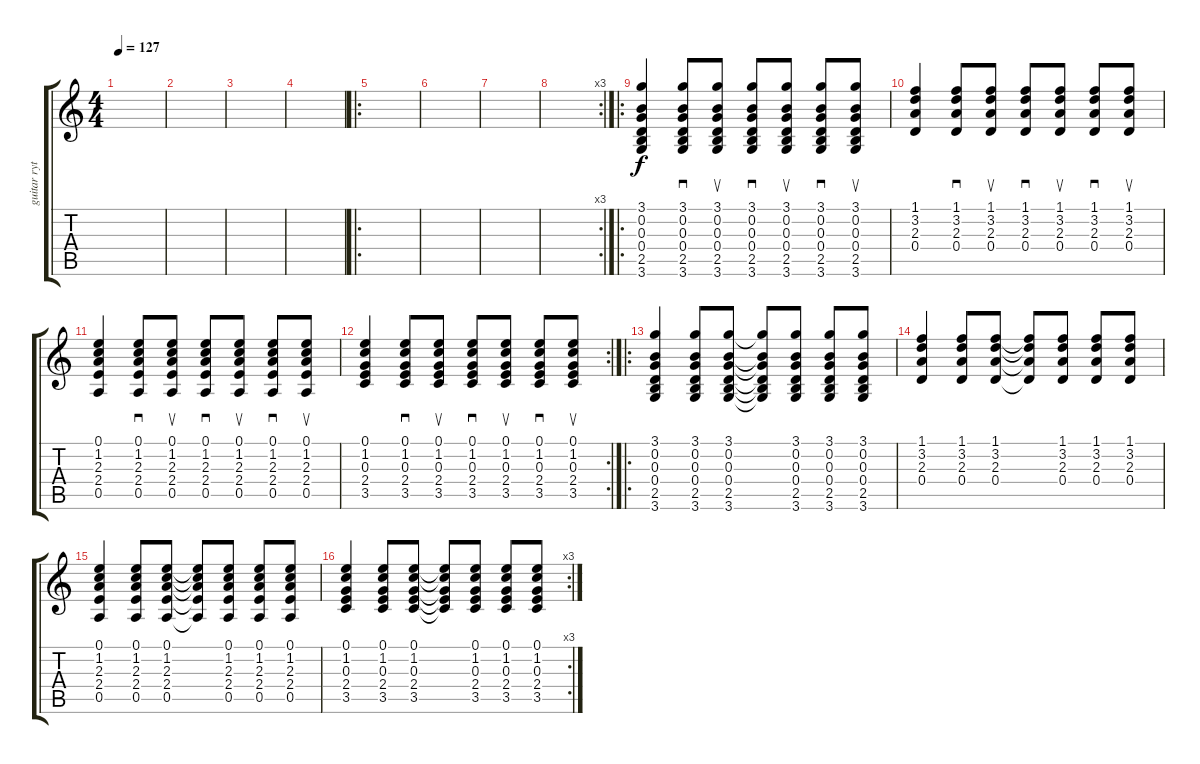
\track ("guitar rythmik" "guitar ryt") {instrument distortionguitar}
\staff {score tabs}
\tuning (E4 B3 G3 D3 A2 E2) {hide}
\ts (4 4)
\tempo 127
\clef g2
\ks c
|
|
|
|
\ro
|
|
|
\rc 3
|
\ro
(3.1 0.2 0.3 0.4 2.5 3.6).4{volume 10 instrument electricguitarclean} (3.1 0.2 0.3 0.4 2.5 3.6).8{sd} (3.1 0.2 0.3 0.4 2.5 3.6).8{su} (3.1 0.2 0.3 0.4 2.5 3.6).8{sd} (3.1 0.2 0.3 0.4 2.5 3.6).8{su} (3.1 0.2 0.3 0.4 2.5 3.6).8{sd} (3.1 0.2 0.3 0.4 2.5 3.6).8{su} |
(1.1 3.2 2.3 0.4).4 (1.1 3.2 2.3 0.4).8{sd} (1.1 3.2 2.3 0.4).8{su} (1.1 3.2 2.3 0.4).8{sd} (1.1 3.2 2.3 0.4).8{su} (1.1 3.2 2.3 0.4).8{sd} (1.1 3.2 2.3 0.4).8{su} |
(0.1 1.2 2.3 2.4 0.5).4 (0.1 1.2 2.3 2.4 0.5).8{sd} (0.1 1.2 2.3 2.4 0.5).8{su} (0.1 1.2 2.3 2.4 0.5).8{sd} (0.1 1.2 2.3 2.4 0.5).8{su} (0.1 1.2 2.3 2.4 0.5).8{sd} (0.1 1.2 2.3 2.4 0.5).8{su} |
\rc 2
(0.1 1.2 0.3 2.4 3.5).4 (0.1 1.2 0.3 2.4 3.5).8{sd} (0.1 1.2 0.3 2.4 3.5).8{su} (0.1 1.2 0.3 2.4 3.5).8{sd} (0.1 1.2 0.3 2.4 3.5).8{su} (0.1 1.2 0.3 2.4 3.5).8{sd} (0.1 1.2 0.3 2.4 3.5).8{su} |
\ro
(3.1 0.2 0.3 0.4 2.5 3.6).4{volume 10 instrument electricguitarclean} (3.1 0.2 0.3 0.4 2.5 3.6).8 (3.1 0.2 0.3 0.4 2.5 3.6).8 (3.1{t} 0.2{t} 0.3{t} 0.4{t} 2.5{t} 3.6{t}).8 (3.1 0.2 0.3 0.4 2.5 3.6).8 (3.1 0.2 0.3 0.4 2.5 3.6).8 (3.1 0.2 0.3 0.4 2.5 3.6).8 |
(1.1 3.2 2.3 0.4).4 (1.1 3.2 2.3 0.4).8 (1.1 3.2 2.3 0.4).8 (1.1{t} 3.2{t} 2.3{t} 0.4{t}).8 (1.1 3.2 2.3 0.4).8 (1.1 3.2 2.3 0.4).8 (1.1 3.2 2.3 0.4).8 |
(0.1 1.2 2.3 2.4 0.5).4 (0.1 1.2 2.3 2.4 0.5).8 (0.1 1.2 2.3 2.4 0.5).8 (0.1{t} 1.2{t} 2.3{t} 2.4{t} 0.5{t}).8 (0.1 1.2 2.3 2.4 0.5).8 (0.1 1.2 2.3 2.4 0.5).8 (0.1 1.2 2.3 2.4 0.5).8 |
\rc 3
(0.1 1.2 0.3 2.4 3.5).4 (0.1 1.2 0.3 2.4 3.5).8 (0.1 1.2 0.3 2.4 3.5).8 (0.1{t} 1.2{t} 0.3{t} 2.4{t} 3.5{t}).8 (0.1 1.2 0.3 2.4 3.5).8 (0.1 1.2 0.3 2.4 3.5).8 (0.1 1.2 0.3 2.4 3.5).8
